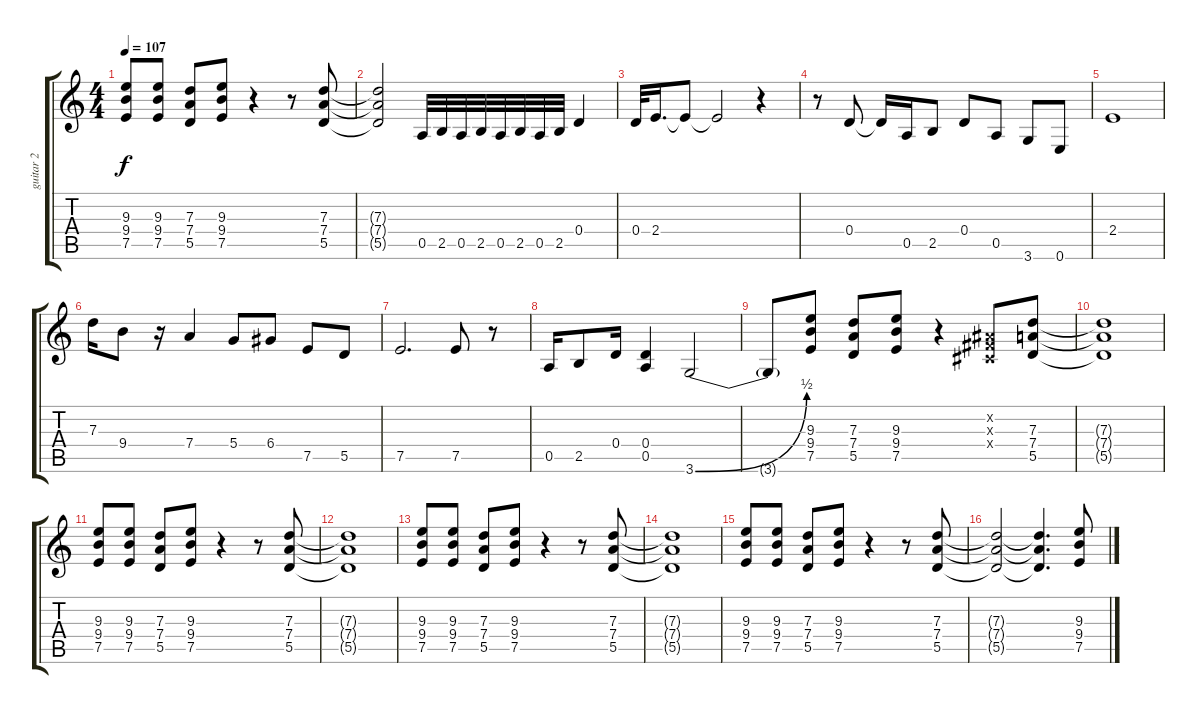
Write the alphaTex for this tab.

\track ("guitar 2" "guitar 2") {instrument overdrivenguitar}
\staff {score tabs}
\tuning (E4 B3 G3 D3 A2 E2) {hide}
\ts (4 4)
\tempo 107
\clef g2
\ks c
(9.3 9.4 7.5).8{dy f instrument overdrivenguitar} (9.3 9.4 7.5).8 (7.3 7.4 5.5).8 (9.3 9.4 7.5).8 r.4 r.8 (7.3 7.4 5.5).8 |
(7.3{t} 7.4{t} 5.5{t}).2 0.5.32 2.5.32 0.5.32 2.5.32 0.5.32 2.5.32 0.5.32 2.5.32 0.4.4 |
0.4.32 2.4.16{d} 2.4{t}.8 2.4{t}.2 r.4 |
r.8 0.4.8 0.4{t}.16 0.5.16 2.5.8 0.4.8 0.5.8 3.6.8 0.6.8 |
2.4.1 |
7.3.16 9.4.8 r.16 7.4.4 5.4.8 6.4.8 7.5.8 5.5.8 |
7.5.2{d} 7.5.8 r.8 |
0.5.16 2.5.8 0.4.16 (0.4 0.5).4 3.6{be (bend 0 0 60 2)}.2 |
3.6{t}.8 (9.3 9.4 7.5).8 (7.3 7.4 5.5).8 (9.3 9.4 7.5).8 r.4 (-1.2{x} -1.3{x} -1.4{x}).8 (7.3 7.4 5.5).8 |
(7.3{t} 7.4{t} 5.5{t}).1 |
(9.3 9.4 7.5).8 (9.3 9.4 7.5).8 (7.3 7.4 5.5).8 (9.3 9.4 7.5).8 r.4 r.8 (7.3 7.4 5.5).8 |
(7.3{t} 7.4{t} 5.5{t}).1 |
(9.3 9.4 7.5).8 (9.3 9.4 7.5).8 (7.3 7.4 5.5).8 (9.3 9.4 7.5).8 r.4 r.8 (7.3 7.4 5.5).8 |
(7.3{t} 7.4{t} 5.5{t}).1 |
(9.3 9.4 7.5).8 (9.3 9.4 7.5).8 (7.3 7.4 5.5).8 (9.3 9.4 7.5).8 r.4 r.8 (7.3 7.4 5.5).8 |
(7.3{t} 7.4{t} 5.5{t}).2 (7.3{t} 7.4{t} 5.5{t}).4{d} (9.3 9.4 7.5).8
